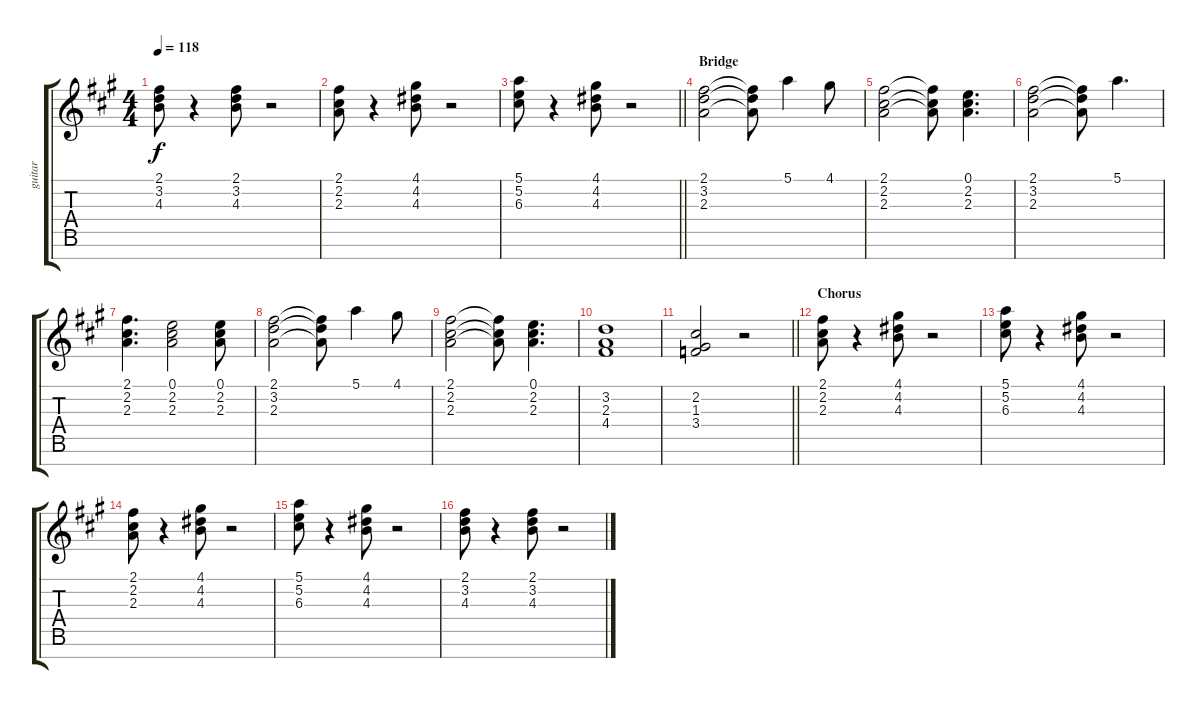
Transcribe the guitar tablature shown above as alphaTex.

\track ("guitar" "guitar") {instrument overdrivenguitar}
\staff {score tabs}
\tuning (E4 B3 G3 D3 A2 E2 B1) {hide}
\ts (4 4)
\tempo 118
\clef g2
\ks f#minor
(2.1 3.2 4.3).8{dy f} r.4 (2.1 3.2 4.3).8 r.2 |
(2.1 2.2 2.3).8 r.4 (4.1 4.2 4.3).8 r.2 |
\barLineRight lightlight
(5.1 5.2 6.3).8 r.4 (4.1 4.2 4.3).8 r.2 |
\section ("" "Bridge")
(2.1 3.2 2.3).2 (2.1{t} 3.2{t} 2.3{t}).8 5.1.4 4.1.8 |
(2.1 2.2 2.3).2 (2.1{t} 2.2{t} 2.3{t}).8 (0.1 2.2 2.3).4{d} |
(2.1 3.2 2.3).2 (2.1{t} 3.2{t} 2.3{t}).8 5.1.4{d} |
(2.1 2.2 2.3).4{d} (0.1 2.2 2.3).2 (0.1 2.2 2.3).8 |
(2.1 3.2 2.3).2 (2.1{t} 3.2{t} 2.3{t}).8 5.1.4 4.1.8 |
(2.1 2.2 2.3).2 (2.1{t} 2.2{t} 2.3{t}).8 (0.1 2.2 2.3).4{d} |
(3.2 2.3 4.4).1 |
\barLineRight lightlight
(2.2 1.3 3.4).2 r.2 |
\section ("" "Chorus")
(2.1 2.2 2.3).8 r.4 (4.1 4.2 4.3).8 r.2 |
(5.1 5.2 6.3).8 r.4 (4.1 4.2 4.3).8 r.2 |
(2.1 2.2 2.3).8 r.4 (4.1 4.2 4.3).8 r.2 |
(5.1 5.2 6.3).8 r.4 (4.1 4.2 4.3).8 r.2 |
(2.1 3.2 4.3).8 r.4 (2.1 3.2 4.3).8 r.2
